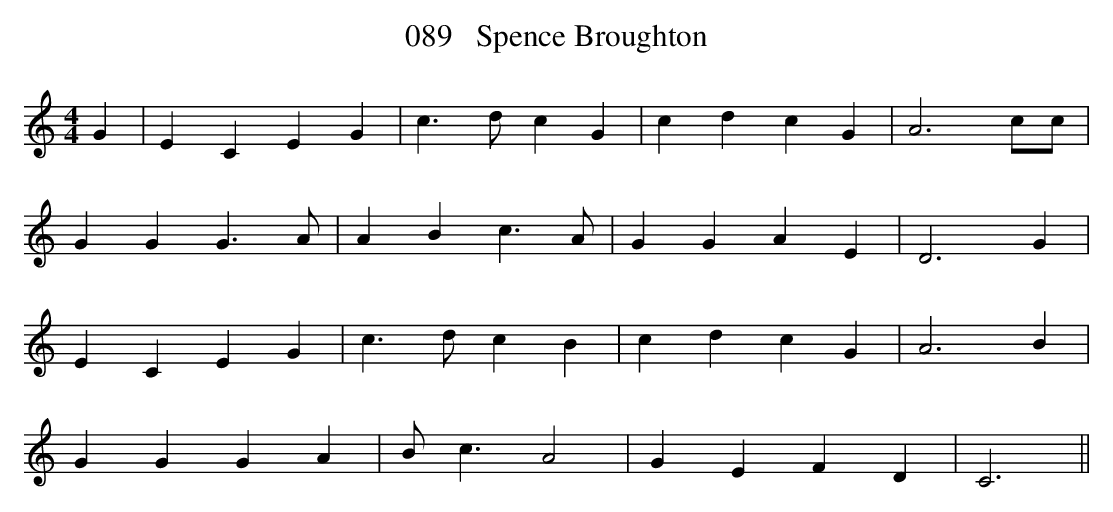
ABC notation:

X:1
T:089   Spence Broughton
M:4/4
L:1/8
K:C
G2|E2 C2 E2 G2|c3 d c2 G2|c2 d2 c2 G2|A6 cc|
G2 G2 G3 A|A2 B2 c3 A|G2 G2 A2 E2|D6 G2|
E2 C2 E2 G2|c3 d c2 B2|c2 d2 c2 G2|A6 B2|
G2 G2 G2 A2|B c3 A4|G2 E2 F2 D2|C6   ||
